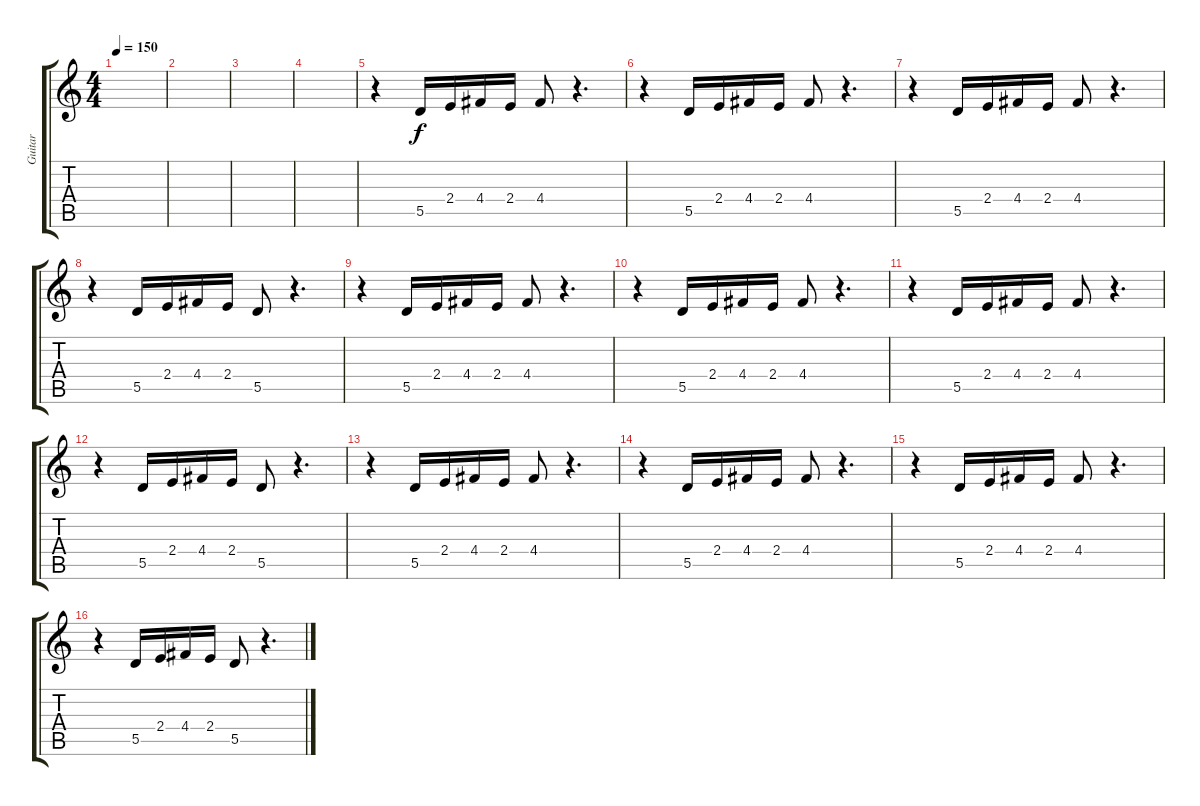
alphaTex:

\track ("Guitar" "Guitar") {instrument distortionguitar}
\staff {score tabs}
\tuning (E4 B3 G3 D3 A2 E2) {hide}
\ts (4 4)
\tempo 150
\clef g2
\ks c
|
|
|
|
r.4 5.5.16 2.4.16 4.4.16 2.4.16 4.4.8 r.4{d} |
r.4 5.5.16 2.4.16 4.4.16 2.4.16 4.4.8 r.4{d} |
r.4 5.5.16 2.4.16 4.4.16 2.4.16 4.4.8 r.4{d} |
r.4 5.5.16 2.4.16 4.4.16 2.4.16 5.5.8 r.4{d} |
r.4 5.5.16 2.4.16 4.4.16 2.4.16 4.4.8 r.4{d} |
r.4 5.5.16 2.4.16 4.4.16 2.4.16 4.4.8 r.4{d} |
r.4 5.5.16 2.4.16 4.4.16 2.4.16 4.4.8 r.4{d} |
r.4 5.5.16 2.4.16 4.4.16 2.4.16 5.5.8 r.4{d} |
r.4 5.5.16 2.4.16 4.4.16 2.4.16 4.4.8 r.4{d} |
r.4 5.5.16 2.4.16 4.4.16 2.4.16 4.4.8 r.4{d} |
r.4 5.5.16 2.4.16 4.4.16 2.4.16 4.4.8 r.4{d} |
r.4 5.5.16 2.4.16 4.4.16 2.4.16 5.5.8 r.4{d}
